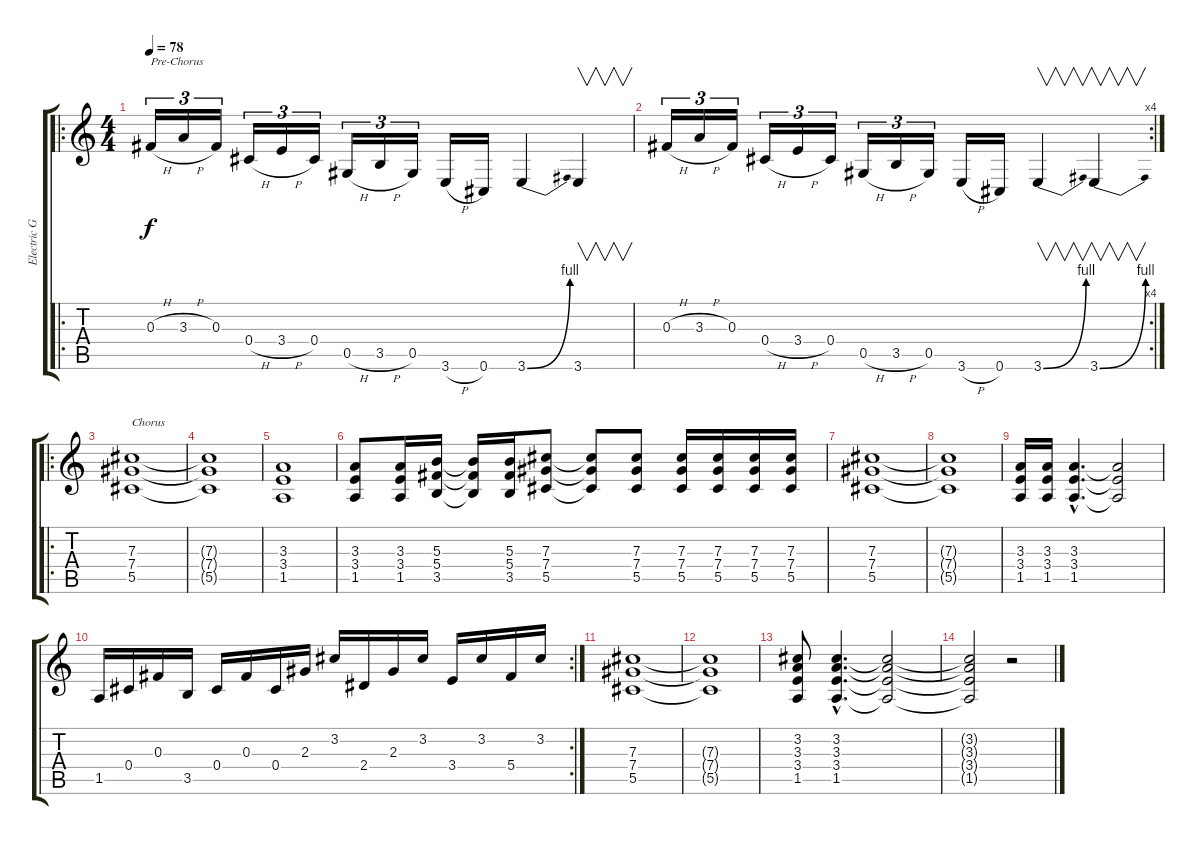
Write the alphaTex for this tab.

\track ("Electric Guitar" "Electric G") {instrument distortionguitar}
\staff {score tabs}
\tuning (Eb4 Bb3 Gb3 Db3 Ab2 Db2) {hide}
\ro
\ts (4 4)
\tempo 78
\clef g2
\ks c
0.3{h}.16{tu (3 2) txt "Pre-Chorus" dy f} 3.3{h}.16{tu (3 2)} 0.3.16{tu (3 2)} 0.4{h}.16{tu (3 2)} 3.4{h}.16{tu (3 2)} 0.4.16{tu (3 2)} 0.5{h}.16{tu (3 2)} 3.5{h}.16{tu (3 2)} 0.5.16{tu (3 2)} 3.6{h}.16 0.6.16 3.6{be (bend 0 0 60 4)}.4 3.6.4{v} |
\rc 4
0.3{h}.16{tu (3 2)} 3.3{h}.16{tu (3 2)} 0.3.16{tu (3 2)} 0.4{h}.16{tu (3 2)} 3.4{h}.16{tu (3 2)} 0.4.16{tu (3 2)} 0.5{h}.16{tu (3 2)} 3.5{h}.16{tu (3 2)} 0.5.16{tu (3 2)} 3.6{h}.16 0.6.16 3.6{be (bend 0 0 60 4)}.4{v} 3.6{be (bend 0 0 60 4)}.4{v} |
\ro
(7.3 7.4 5.5).1{txt "Chorus"} |
(7.3{t} 7.4{t} 5.5{t}).1 |
(3.3 3.4 1.5).1 |
(3.3 3.4 1.5).8 (3.3 3.4 1.5).16 (5.3 5.4 3.5).16 (5.3{t} 5.4{t} 3.5{t}).16 (5.3 5.4 3.5).16 (7.3 7.4 5.5).8 (7.3{t} 7.4{t} 5.5{t}).8 (7.3 7.4 5.5).8 (7.3 7.4 5.5).16 (7.3 7.4 5.5).16 (7.3 7.4 5.5).16 (7.3 7.4 5.5).16 |
(7.3 7.4 5.5).1 |
(7.3{t} 7.4{t} 5.5{t}).1 |
(3.3 3.4 1.5).16 (3.3 3.4 1.5).16 (3.3{hac} 3.4{hac} 1.5{hac}).4{d} (3.3{t} 3.4{t} 1.5{t}).2 |
\rc 2
1.5.16 0.4.16 0.3.16 3.5.16 0.4.16 0.3.16 0.4.16 2.3.16 3.2.16 2.4.16 2.3.16 3.2.16 3.4.16 3.2.16 5.4.16 3.2.16 |
(7.3 7.4 5.5).1 |
(7.3{t} 7.4{t} 5.5{t}).1 |
(3.2 3.3 3.4 1.5).8 (3.2{hac} 3.3{hac} 3.4{hac} 1.5{hac}).4{d} (3.2{t} 3.3{t} 3.4{t} 1.5{t}).2 |
(3.2{t} 3.3{t} 3.4{t} 1.5{t}).2 r.2
